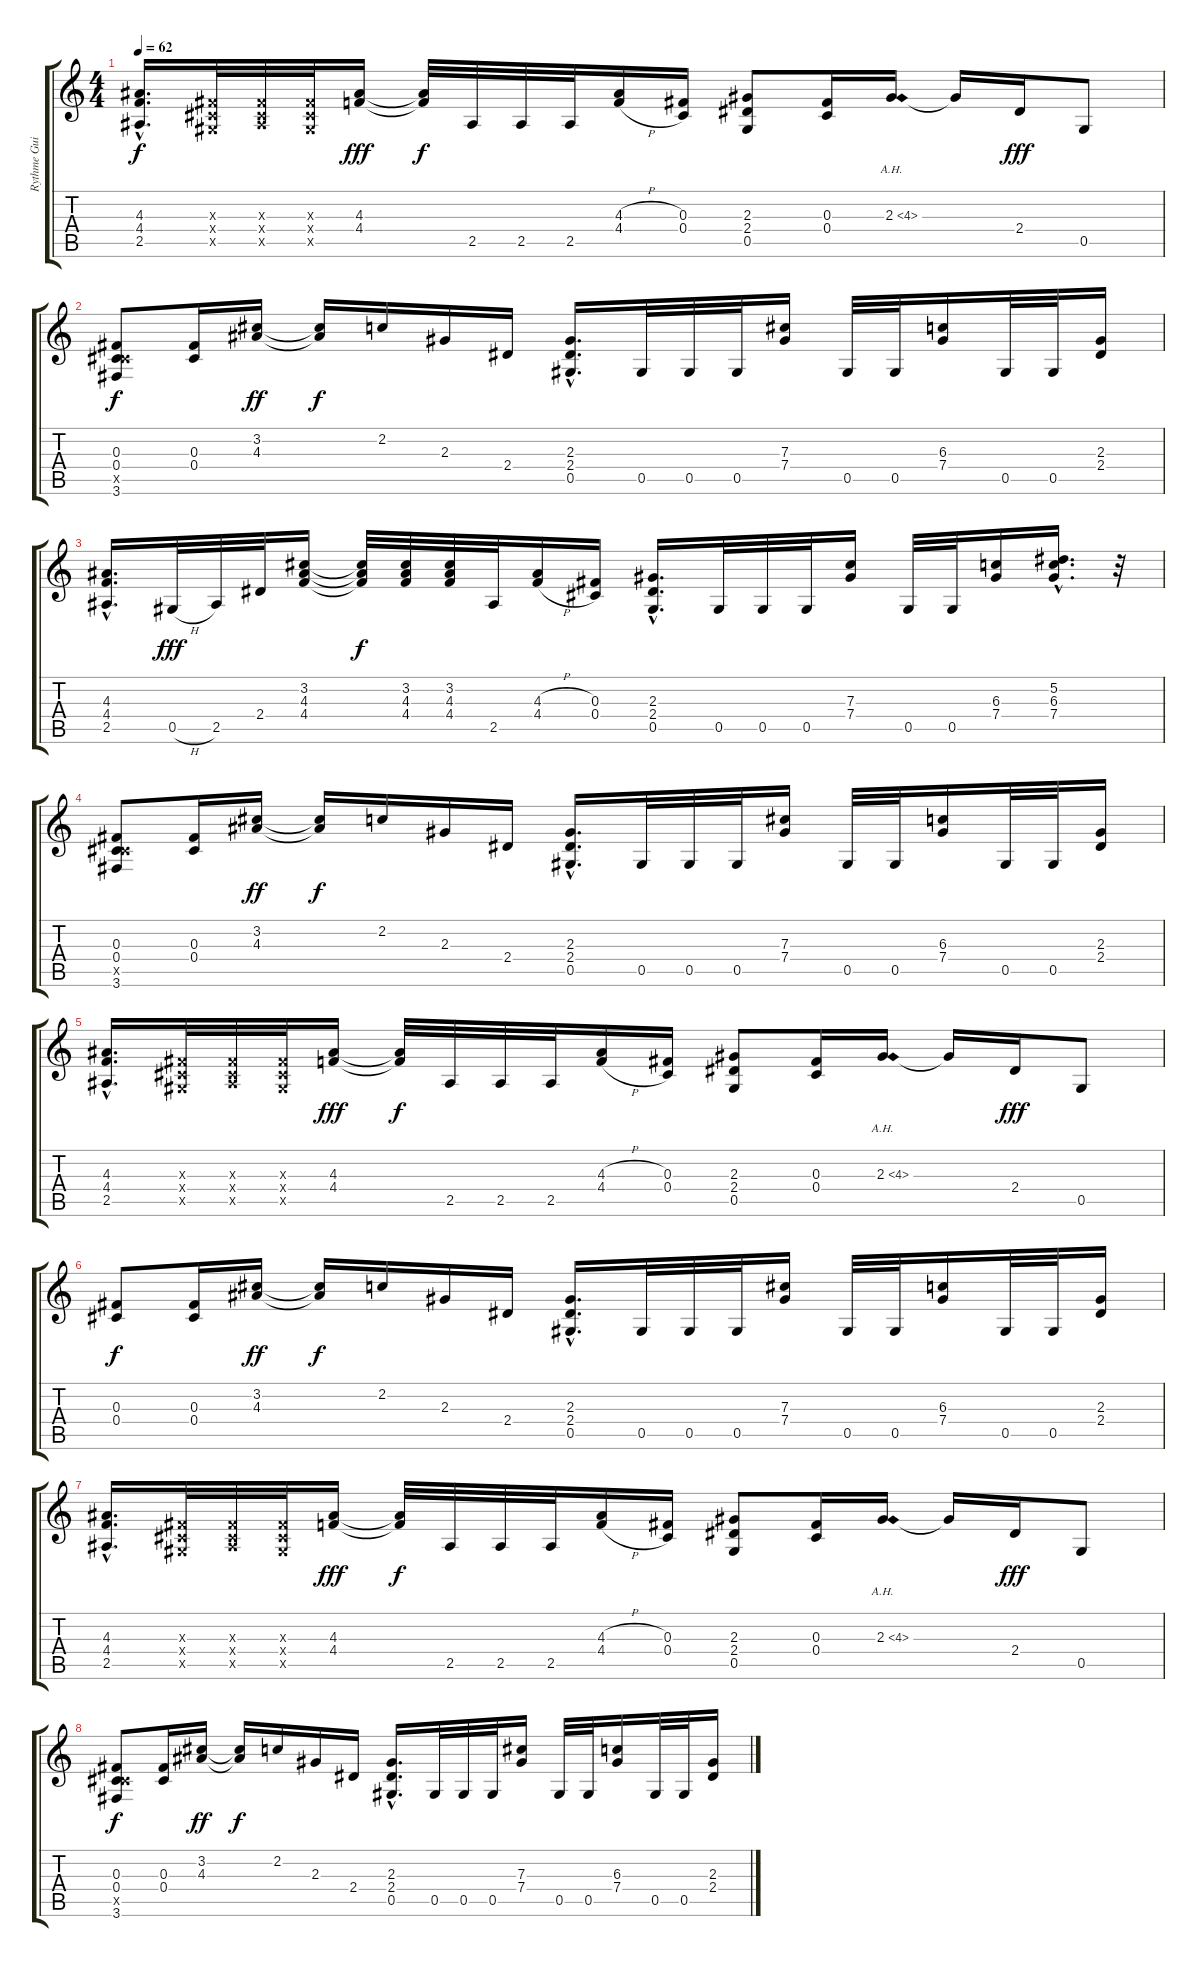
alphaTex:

\track ("Rythme Guitar" "Rythme Gui") {instrument distortionguitar}
\staff {score tabs}
\tuning (Eb4 Bb3 Gb3 Db3 Ab2 Eb2) {hide}
\ts (4 4)
\tempo 62
\clef g2
\ks c
(4.3{hac} 4.4{hac} 2.5{hac}).16{d dy f} (0.3{x} 0.4{x} 0.5{x}).32 (0.3{x} 0.4{x} 2.5{x}).32 (0.3{x} 0.4{x} 0.5{x}).32 (4.3 4.4).16{dy fff} (4.3{t} 4.4{t}).32{dy f} 2.5.32 2.5.32 2.5.32 (4.3{h} 4.4{h}).16 (0.3 0.4).16 (2.3 2.4 0.5).8 (0.3 0.4).16 2.3{ah 2}.16 2.3{t}.16 2.4.16{dy fff} 0.5.8 |
(0.3 0.4 5.5{x} 3.6).8{dy f} (0.3 0.4).16 (3.2 4.3).16{dy ff} (3.2{t} 4.3{t}).16{dy f} 2.2.16 2.3.16 2.4.16 (2.3{hac} 2.4{hac} 0.5{hac}).16{d} 0.5.32 0.5.32 0.5.32 (7.3 7.4).16 0.5.32 0.5.32 (6.3 7.4).16 0.5.32 0.5.32 (2.3 2.4).16 |
(4.3{hac} 4.4{hac} 2.5{hac}).16{d} 0.5{h}.32{dy fff} 2.5.32 2.4.32 (3.2 4.3 4.4).16 (3.2{t} 4.3{t} 4.4{t}).32{dy f} (3.2 4.3 4.4).32 (3.2 4.3 4.4).32 2.5.32 (4.3{h} 4.4{h}).16 (0.3 0.4).16 (2.3{hac} 2.4{hac} 0.5{hac}).16{d} 0.5.32 0.5.32 0.5.32 (7.3 7.4).16 0.5.32 0.5.32 (6.3 7.4).16 (5.2{hac} 6.3{hac} 7.4{hac}).16{d} r.32 |
(0.3 0.4 5.5{x} 3.6).8 (0.3 0.4).16 (3.2 4.3).16{dy ff} (3.2{t} 4.3{t}).16{dy f} 2.2.16 2.3.16 2.4.16 (2.3{hac} 2.4{hac} 0.5{hac}).16{d} 0.5.32 0.5.32 0.5.32 (7.3 7.4).16 0.5.32 0.5.32 (6.3 7.4).16 0.5.32 0.5.32 (2.3 2.4).16 |
(4.3{hac} 4.4{hac} 2.5{hac}).16{d} (0.3{x} 0.4{x} 0.5{x}).32 (0.3{x} 0.4{x} 2.5{x}).32 (0.3{x} 0.4{x} 0.5{x}).32 (4.3 4.4).16{dy fff} (4.3{t} 4.4{t}).32{dy f} 2.5.32 2.5.32 2.5.32 (4.3{h} 4.4{h}).16 (0.3 0.4).16 (2.3 2.4 0.5).8 (0.3 0.4).16 2.3{ah 2}.16 2.3{t}.16 2.4.16{dy fff} 0.5.8 |
(0.3 0.4).8{dy f} (0.3 0.4).16 (3.2 4.3).16{dy ff} (3.2{t} 4.3{t}).16{dy f} 2.2.16 2.3.16 2.4.16 (2.3{hac} 2.4{hac} 0.5{hac}).16{d} 0.5.32 0.5.32 0.5.32 (7.3 7.4).16 0.5.32 0.5.32 (6.3 7.4).16 0.5.32 0.5.32 (2.3 2.4).16 |
(4.3{hac} 4.4{hac} 2.5{hac}).16{d} (0.3{x} 0.4{x} 0.5{x}).32 (0.3{x} 0.4{x} 2.5{x}).32 (0.3{x} 0.4{x} 0.5{x}).32 (4.3 4.4).16{dy fff} (4.3{t} 4.4{t}).32{dy f} 2.5.32 2.5.32 2.5.32 (4.3{h} 4.4{h}).16 (0.3 0.4).16 (2.3 2.4 0.5).8 (0.3 0.4).16 2.3{ah 2}.16 2.3{t}.16 2.4.16{dy fff} 0.5.8 |
(0.3 0.4 5.5{x} 3.6).8{dy f} (0.3 0.4).16 (3.2 4.3).16{dy ff} (3.2{t} 4.3{t}).16{dy f} 2.2.16 2.3.16 2.4.16 (2.3{hac} 2.4{hac} 0.5{hac}).16{d} 0.5.32 0.5.32 0.5.32 (7.3 7.4).16 0.5.32 0.5.32 (6.3 7.4).16 0.5.32 0.5.32 (2.3 2.4).16
